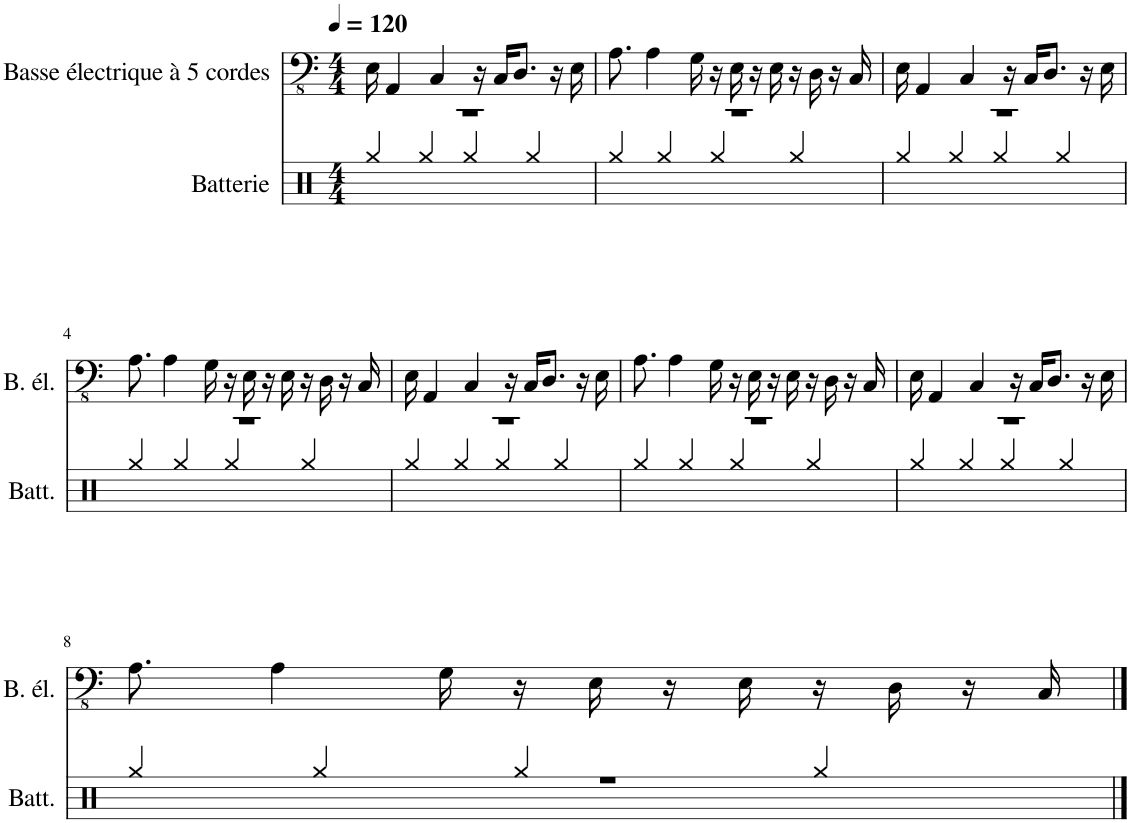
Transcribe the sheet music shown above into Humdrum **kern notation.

**kern	**kern
*part2	*part1
*staff2	*staff1
*I"Batterie	*I"Basse électrique à 5 cordes
*I'Batt.	*I'B. él.
*clefX	*clefFv4
*k[]	*k[]
*M4/4	*M4/4
*MM120	*MM120
=1	=1
*^	*
1r	4Rgg/	16EE\
.	.	4AAA/
.	4Rgg/	.
.	.	4CC/
.	4Rgg/	.
.	.	16r
.	.	16CC/KL
.	.	8.DD/J
.	4Rgg/	.
.	.	16r
.	.	16EE\
=2	=2	=2
1r	4Rgg/	8.AA\
.	.	4AA\
.	4Rgg/	.
.	.	16GG\
.	4Rgg/	16r
.	.	16EE\
.	.	16r
.	.	16EE\
.	4Rgg/	16r
.	.	16DD\
.	.	16r
.	.	16CC/
=3	=3	=3
1r	4Rgg/	16EE\
.	.	4AAA/
.	4Rgg/	.
.	.	4CC/
.	4Rgg/	.
.	.	16r
.	.	16CC/KL
.	.	8.DD/J
.	4Rgg/	.
.	.	16r
.	.	16EE\
!!LO:LB:g=z
=4	=4	=4
1r	4Rgg/	8.AA\
.	.	4AA\
.	4Rgg/	.
.	.	16GG\
.	4Rgg/	16r
.	.	16EE\
.	.	16r
.	.	16EE\
.	4Rgg/	16r
.	.	16DD\
.	.	16r
.	.	16CC/
=5	=5	=5
1r	4Rgg/	16EE\
.	.	4AAA/
.	4Rgg/	.
.	.	4CC/
.	4Rgg/	.
.	.	16r
.	.	16CC/KL
.	.	8.DD/J
.	4Rgg/	.
.	.	16r
.	.	16EE\
=6	=6	=6
1r	4Rgg/	8.AA\
.	.	4AA\
.	4Rgg/	.
.	.	16GG\
.	4Rgg/	16r
.	.	16EE\
.	.	16r
.	.	16EE\
.	4Rgg/	16r
.	.	16DD\
.	.	16r
.	.	16CC/
=7	=7	=7
1r	4Rgg/	16EE\
.	.	4AAA/
.	4Rgg/	.
.	.	4CC/
.	4Rgg/	.
.	.	16r
.	.	16CC/KL
.	.	8.DD/J
.	4Rgg/	.
.	.	16r
.	.	16EE\
!!LO:LB:g=z
=8	=8	=8
1r	4Rgg/	8.AA\
.	.	4AA\
.	4Rgg/	.
.	.	16GG\
.	4Rgg/	16r
.	.	16EE\
.	.	16r
.	.	16EE\
.	4Rgg/	16r
.	.	16DD\
.	.	16r
.	.	16CC/
*v	*v	*
==	==
*-	*-
